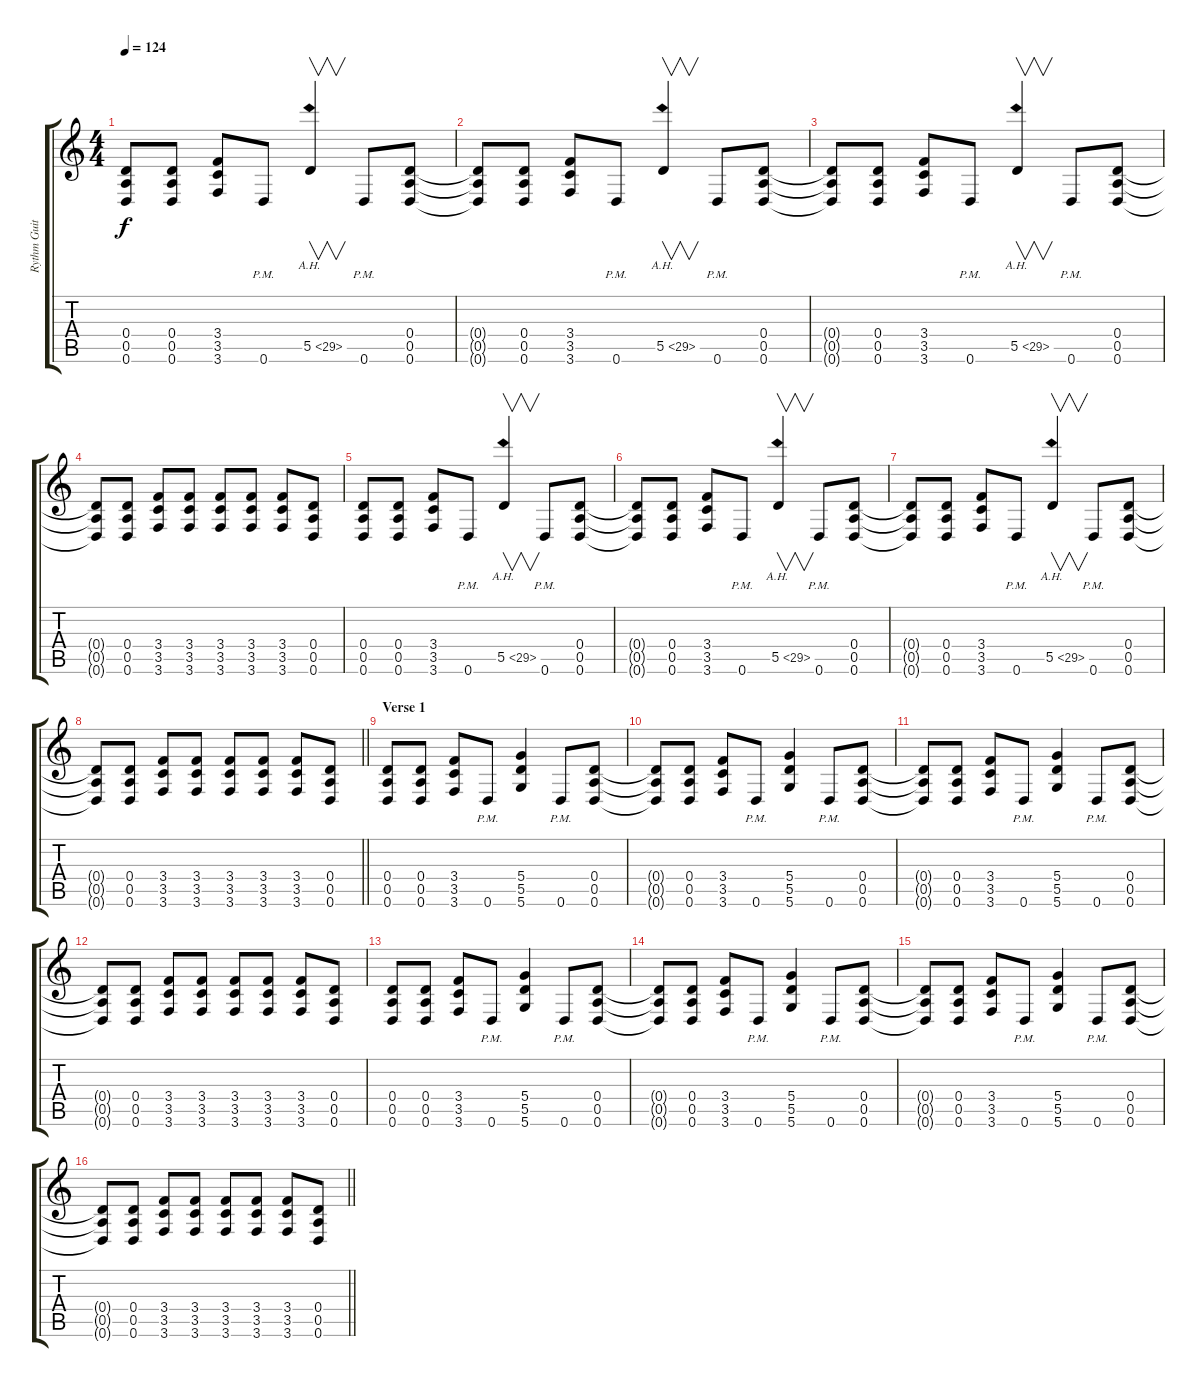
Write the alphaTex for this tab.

\track ("Rythm Guitar" "Rythm Guit") {instrument distortionguitar}
\staff {score tabs}
\tuning (E4 B3 G3 D3 A2 D2) {hide}
\ts (4 4)
\tempo 124
\clef g2
\ks c
(0.4 0.5 0.6).8{dy f instrument distortionguitar} (0.4 0.5 0.6).8 (3.4 3.5 3.6).8 0.6{pm}.8 5.5{ah 24}.4{v} 0.6{pm}.8 (0.4 0.5 0.6).8 |
(0.4{t} 0.5{t} 0.6{t}).8 (0.4 0.5 0.6).8 (3.4 3.5 3.6).8 0.6{pm}.8 5.5{ah 24}.4{v} 0.6{pm}.8 (0.4 0.5 0.6).8 |
(0.4{t} 0.5{t} 0.6{t}).8 (0.4 0.5 0.6).8 (3.4 3.5 3.6).8 0.6{pm}.8 5.5{ah 24}.4{v} 0.6{pm}.8 (0.4 0.5 0.6).8 |
(0.4{t} 0.5{t} 0.6{t}).8 (0.4 0.5 0.6).8 (3.4 3.5 3.6).8 (3.4 3.5 3.6).8 (3.4 3.5 3.6).8 (3.4 3.5 3.6).8 (3.4 3.5 3.6).8 (0.4 0.5 0.6).8 |
(0.4 0.5 0.6).8 (0.4 0.5 0.6).8 (3.4 3.5 3.6).8 0.6{pm}.8 5.5{ah 24}.4{v} 0.6{pm}.8 (0.4 0.5 0.6).8 |
(0.4{t} 0.5{t} 0.6{t}).8 (0.4 0.5 0.6).8 (3.4 3.5 3.6).8 0.6{pm}.8 5.5{ah 24}.4{v} 0.6{pm}.8 (0.4 0.5 0.6).8 |
(0.4{t} 0.5{t} 0.6{t}).8 (0.4 0.5 0.6).8 (3.4 3.5 3.6).8 0.6{pm}.8 5.5{ah 24}.4{v} 0.6{pm}.8 (0.4 0.5 0.6).8 |
\barLineRight lightlight
(0.4{t} 0.5{t} 0.6{t}).8 (0.4 0.5 0.6).8 (3.4 3.5 3.6).8 (3.4 3.5 3.6).8 (3.4 3.5 3.6).8 (3.4 3.5 3.6).8 (3.4 3.5 3.6).8 (0.4 0.5 0.6).8 |
\section ("" "Verse 1")
(0.4 0.5 0.6).8 (0.4 0.5 0.6).8 (3.4 3.5 3.6).8 0.6{pm}.8 (5.4 5.5 5.6).4 0.6{pm}.8 (0.4 0.5 0.6).8 |
(0.4{t} 0.5{t} 0.6{t}).8 (0.4 0.5 0.6).8 (3.4 3.5 3.6).8 0.6{pm}.8 (5.4 5.5 5.6).4 0.6{pm}.8 (0.4 0.5 0.6).8 |
(0.4{t} 0.5{t} 0.6{t}).8 (0.4 0.5 0.6).8 (3.4 3.5 3.6).8 0.6{pm}.8 (5.4 5.5 5.6).4 0.6{pm}.8 (0.4 0.5 0.6).8 |
(0.4{t} 0.5{t} 0.6{t}).8 (0.4 0.5 0.6).8 (3.4 3.5 3.6).8 (3.4 3.5 3.6).8 (3.4 3.5 3.6).8 (3.4 3.5 3.6).8 (3.4 3.5 3.6).8 (0.4 0.5 0.6).8 |
(0.4 0.5 0.6).8 (0.4 0.5 0.6).8 (3.4 3.5 3.6).8 0.6{pm}.8 (5.4 5.5 5.6).4 0.6{pm}.8 (0.4 0.5 0.6).8 |
(0.4{t} 0.5{t} 0.6{t}).8 (0.4 0.5 0.6).8 (3.4 3.5 3.6).8 0.6{pm}.8 (5.4 5.5 5.6).4 0.6{pm}.8 (0.4 0.5 0.6).8 |
(0.4{t} 0.5{t} 0.6{t}).8 (0.4 0.5 0.6).8 (3.4 3.5 3.6).8 0.6{pm}.8 (5.4 5.5 5.6).4 0.6{pm}.8 (0.4 0.5 0.6).8 |
\barLineRight lightlight
(0.4{t} 0.5{t} 0.6{t}).8 (0.4 0.5 0.6).8 (3.4 3.5 3.6).8 (3.4 3.5 3.6).8 (3.4 3.5 3.6).8 (3.4 3.5 3.6).8 (3.4 3.5 3.6).8 (0.4 0.5 0.6).8
